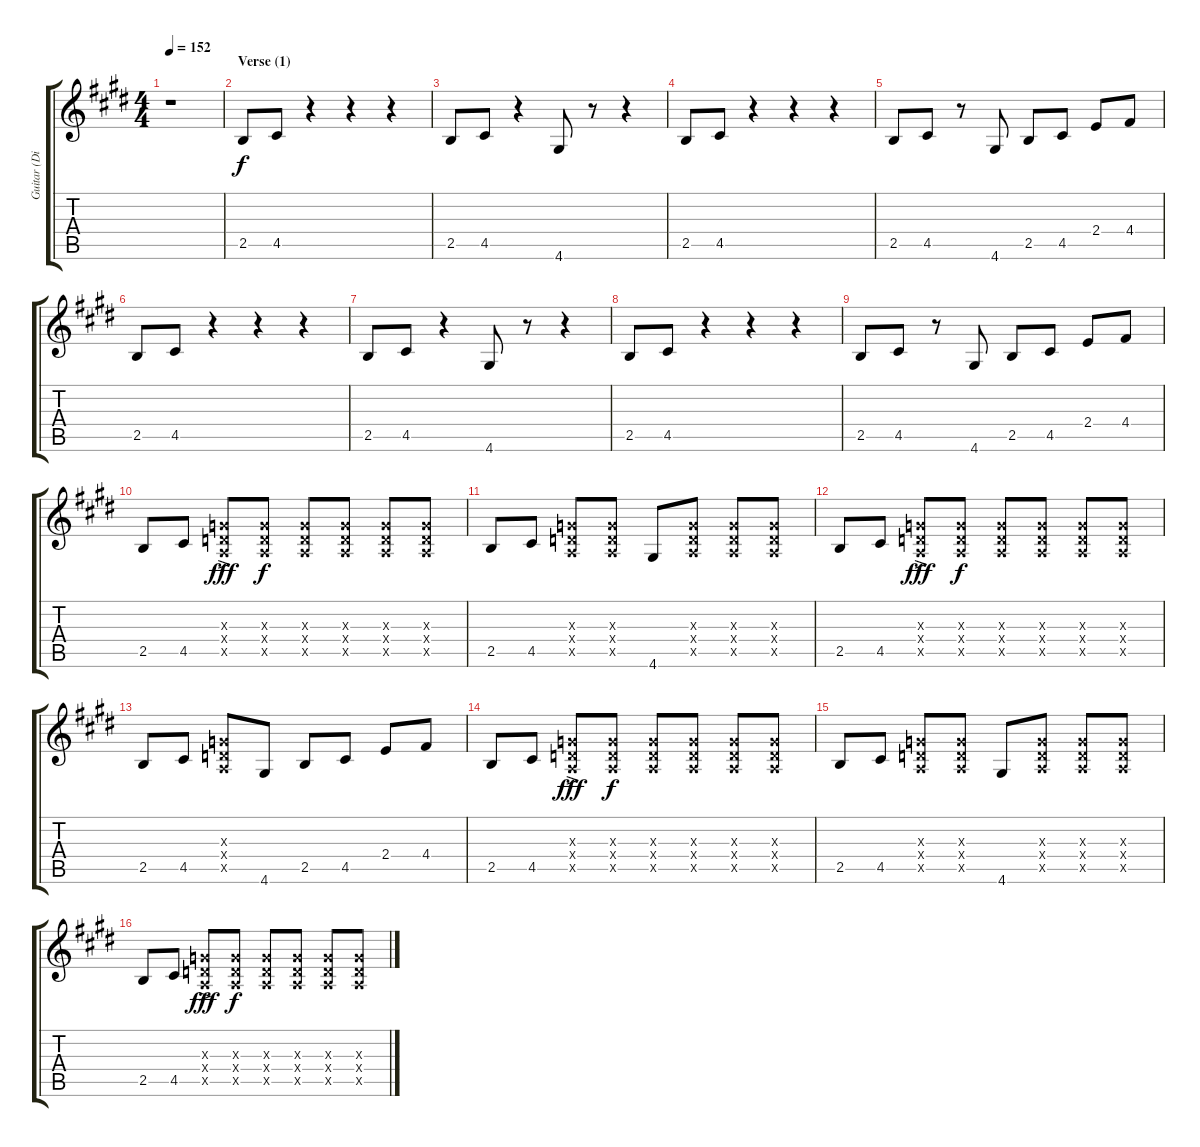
\track ("Guitar (Distortion)" "Guitar (Di") {instrument overdrivenguitar}
\staff {score tabs}
\tuning (E4 B3 G3 D3 A2 E2) {hide}
\ts (4 4)
\tempo 152
\clef g2
\ks c#minor
r.1{dy f instrument overdrivenguitar} |
\section ("" "Verse (1)")
2.5.8 4.5.8 r.4 r.4 r.4 |
2.5.8 4.5.8 r.4 4.6.8 r.8 r.4 |
2.5.8 4.5.8 r.4 r.4 r.4 |
2.5.8 4.5.8 r.8 4.6.8 2.5.8 4.5.8 2.4.8 4.4.8 |
2.5.8 4.5.8 r.4 r.4 r.4 |
2.5.8 4.5.8 r.4 4.6.8 r.8 r.4 |
2.5.8 4.5.8 r.4 r.4 r.4 |
2.5.8 4.5.8 r.8 4.6.8 2.5.8 4.5.8 2.4.8 4.4.8 |
2.5.8 4.5.8 (0.3{ac x} 0.4{x} 0.5{x}).8{dy fff} (0.3{x} 0.4{x} 0.5{x}).8{dy f} (0.3{x} 0.4{x} 0.5{x}).8 (0.3{x} 0.4{x} 0.5{x}).8 (0.3{x} 0.4{x} 0.5{x}).8 (0.3{x} 0.4{x} 0.5{x}).8 |
2.5.8 4.5.8 (0.3{x} 0.4{x} 0.5{x}).8 (0.3{x} 0.4{x} 0.5{x}).8 4.6.8 (0.3{x} 0.4{x} 0.5{x}).8 (0.3{x} 0.4{x} 0.5{x}).8 (0.3{x} 0.4{x} 0.5{x}).8 |
2.5.8 4.5.8 (0.3{ac x} 0.4{x} 0.5{x}).8{dy fff} (0.3{x} 0.4{x} 0.5{x}).8{dy f} (0.3{x} 0.4{x} 0.5{x}).8 (0.3{x} 0.4{x} 0.5{x}).8 (0.3{x} 0.4{x} 0.5{x}).8 (0.3{x} 0.4{x} 0.5{x}).8 |
2.5.8 4.5.8 (0.3{x} 0.4{x} 0.5{x}).8 4.6.8 2.5.8 4.5.8 2.4.8 4.4.8 |
2.5.8 4.5.8 (0.3{ac x} 0.4{x} 0.5{x}).8{dy fff} (0.3{x} 0.4{x} 0.5{x}).8{dy f} (0.3{x} 0.4{x} 0.5{x}).8 (0.3{x} 0.4{x} 0.5{x}).8 (0.3{x} 0.4{x} 0.5{x}).8 (0.3{x} 0.4{x} 0.5{x}).8 |
2.5.8 4.5.8 (0.3{x} 0.4{x} 0.5{x}).8 (0.3{x} 0.4{x} 0.5{x}).8 4.6.8 (0.3{x} 0.4{x} 0.5{x}).8 (0.3{x} 0.4{x} 0.5{x}).8 (0.3{x} 0.4{x} 0.5{x}).8 |
2.5.8 4.5.8 (0.3{ac x} 0.4{x} 0.5{x}).8{dy fff} (0.3{x} 0.4{x} 0.5{x}).8{dy f} (0.3{x} 0.4{x} 0.5{x}).8 (0.3{x} 0.4{x} 0.5{x}).8 (0.3{x} 0.4{x} 0.5{x}).8 (0.3{x} 0.4{x} 0.5{x}).8
